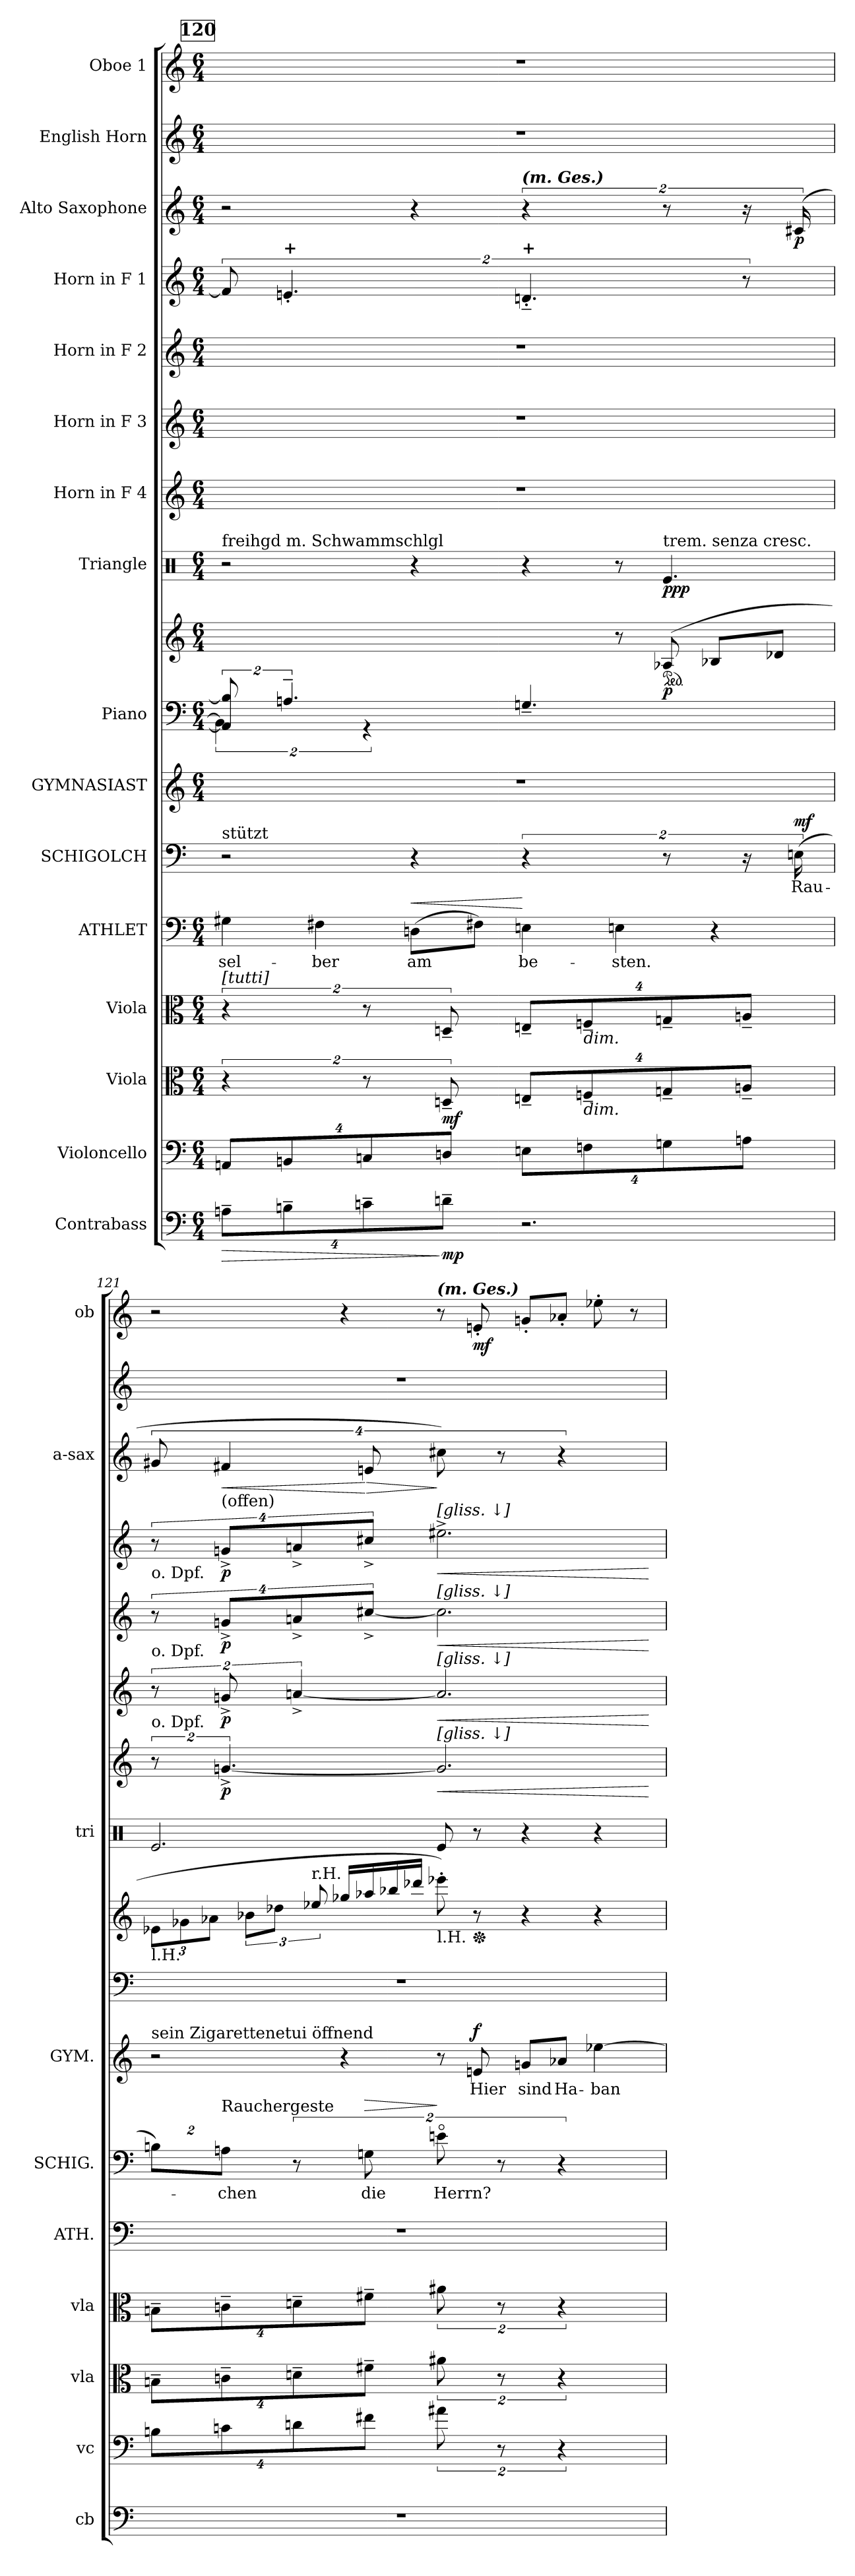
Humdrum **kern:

**kern	**dynam	**kern	**kern	**dynam	**kern	**kern	**text	**dynam	**kern	**text	**dynam	**kern	**text	**dynam	**kern	**kern	**dynam	**kern	**dynam	**kern	**dynam	**kern	**dynam	**kern	**dynam	**kern	**dynam	**kern	**dynam	**kern	**kern	**dynam
*part16	*part16	*part15	*part14	*part14	*part13	*part12	*part12	*part12	*part11	*part11	*part11	*part10	*part10	*part10	*part9	*part9	*part9	*part8	*part8	*part7	*part7	*part6	*part6	*part5	*part5	*part4	*part4	*part3	*part3	*part2	*part1	*part1
*staff17	*staff17	*staff16	*staff15	*staff15	*staff14	*staff13	*staff13	*staff13	*staff12	*staff12	*staff12	*staff11	*staff11	*staff11	*staff10	*staff9	*staff9/10	*staff8	*staff8	*staff7	*staff7	*staff6	*staff6	*staff5	*staff5	*staff4	*staff4	*staff3	*staff3	*staff2	*staff1	*staff1
*I"Contrabass	*	*I"Violoncello	*I"Viola	*	*I"Viola	*I"ATHLET	*	*	*I"SCHIGOLCH	*	*	*I"GYMNASIAST	*	*	*I"Piano	*	*	*I"Triangle	*	*I"Horn in F 4	*	*I"Horn in F 3	*	*I"Horn in F 2	*	*I"Horn in F 1	*	*I"Alto Saxophone	*	*I"English Horn	*I"Oboe 1	*
*I'cb	*	*I'vc	*I'vla	*	*I'vla	*I'ATH.	*	*	*I'SCHIG.	*	*	*I'GYM.	*	*	*	*	*	*I'tri	*	*	*	*	*	*	*	*	*	*I'a-sax	*	*	*I'ob	*
*clefF4	*	*clefF4	*clefC3	*	*clefC3	*clefF4	*	*	*clefF4	*	*	*clefG2	*	*	*clefF4	*clefG2	*	*clefX	*	*clefG2	*	*clefG2	*	*clefG2	*	*clefG2	*	*clefG2	*	*clefG2	*clefG2	*
*ITrd7c12	*	*	*	*	*	*	*	*	*	*	*	*	*	*	*	*	*	*	*	*ITrd4c7	*	*ITrd4c7	*	*ITrd4c7	*	*ITrd4c7	*	*ITrd5c9	*	*ITrd4c7	*	*
*k[]	*	*k[]	*k[]	*	*k[]	*k[]	*	*	*k[]	*	*	*k[]	*	*	*k[]	*k[]	*	*k[]	*	*k[b-]	*	*k[b-]	*	*k[b-]	*	*k[b-]	*	*k[b-e-a-]	*	*k[b-]	*k[]	*
*M6/4	*	*M6/4	*M6/4	*	*M6/4	*M6/4	*	*	*	*	*	*M6/4	*	*	*M6/4	*M6/4	*	*M6/4	*	*M6/4	*	*M6/4	*	*M6/4	*	*M6/4	*	*M6/4	*	*M6/4	*M6/4	*
!!LO:REH:place=s1:t=120
=120	=120	=120	=120	=120	=120	=120	=120	=120	=120	=120	=120	=120	=120	=120	=120	=120	=120	=120	=120	=120	=120	=120	=120	=120	=120	=120	=120	=120	=120	=120	=120	=120
!	!	!	!	!	!	!	!	!	!	!	!	!	!	!	!	!	!	!LO:TX:a:t=freihgd m. Schwammschlgl	!	!	!	!	!	!	!	!	!	!	!	!	!	!
!	!	!	!	!	!	!	!	!	!LO:TX:a:t=stützt	!	!	!	!	!	!	!	!	!	!	!	!	!	!	!	!	!	!	!	!	!	!	!
!	!	!	!	!	!LO:TX:a:t=[tutti]	!	!	!	!	!	!	!	!	!	!	!	!	!	!	!	!	!	!	!	!	!	!	!	!	!	!	!
!	!LO:HP:b	!	!	!	!	!	!	!	!	!	!	!	!	!	!	!	!	!	!	!	!	!	!	!	!	!	!	!	!	!	!	!
*	*	*	*	*	*	*	*	*	*	*	*	*	*	*	*^	*	*	*	*	*	*	*	*	*	*	*	*	*	*	*	*	*
16%3AAn~L	>	16%3AAnL	8%3r	.	8%3r	4G#X	sel-	.	2r	.	.	2%3r	.	.	16%3AAn] 16%3Bn]	8%3BB]	2ryy	.	2r	.	2%3r	.	2%3r	.	2%3r	.	16%3B]	.	2r	.	2%3r	2%3r	.
!	!	!	!	!	!	!	!	!	!	!	!	!	!	!	!	!	!	!	!	!	!	!	!	!	!	!	!LO:TX:a:B:t=+	!	!	!	!	!	!
16%3BBn~	.	16%3BBn	.	.	.	.	.	.	.	.	.	.	.	.	8%3.An~	.	.	.	.	.	.	.	.	.	.	.	8%3.An'	.	.	.	.	.	.
.	.	.	.	.	.	4F#X	-ber	.	.	.	.	.	.	.	.	.	.	.	.	.	.	.	.	.	.	.	.	.	.	.	.	.	.
16%3Cn~	.	16%3Cn	16%3r	.	16%3r	.	.	.	.	.	.	.	.	.	.	8%3r	.	.	.	.	.	.	.	.	.	.	.	.	.	.	.	.	.
!	!	!	!	!	!	!	!	!LO:HP:a	!	!	!	!	!	!	!	!	!	!	!	!	!	!	!	!	!	!	!	!	!	!	!	!	!
.	.	.	.	.	.	(8DnL	am	<	4r	.	.	.	.	.	.	.	4ryy	.	4r	.	.	.	.	.	.	.	.	.	4r	.	.	.	.
16%3Dn~J	] mp	16%3DnJ	16%3Dn~	mf	16%3Dn~	.	.	.	.	.	.	.	.	.	.	.	.	.	.	.	.	.	.	.	.	.	.	.	.	.	.	.	.
.	.	.	.	.	.	8F#XJ)	.	.	.	.	.	.	.	.	.	.	.	.	.	.	.	.	.	.	.	.	.	.	.	.	.	.	.
!	!	!	!	!	!	!	!	!	!	!	!	!	!	!	!	!	!	!	!	!	!	!	!	!	!	!	!	!	!LO:TX:a:Bi:t=(m. Ges.)	!	!	!	!
!	!	!	!	!	!	!	!	!	!	!	!	!	!	!	!	!	!	!	!	!	!	!	!	!	!	!	!LO:TX:a:B:t=+	!	!	!	!	!	!
2.r	.	16%3EnL	16%3En~L	.	16%3En~L	4En	be-	[	8%3r	.	.	.	.	.	4.Gn~/	4.ryy	4ryy	.	4r	.	.	.	.	.	.	.	8%3.Gn'~	.	8%3r	.	.	.	.
!	!	!	!	!	!LO:TX:b:i:t=dim.	!	!	!	!	!	!	!	!	!	!	!	!	!	!	!	!	!	!	!	!	!	!	!	!	!	!	!	!
!	!	!	!LO:TX:b:i:t=dim.	!	!	!	!	!	!	!	!	!	!	!	!	!	!	!	!	!	!	!	!	!	!	!	!	!	!	!	!	!	!
.	.	16%3Fn	16%3Fn~	.	16%3Fn~	.	.	.	.	.	.	.	.	.	.	.	.	.	.	.	.	.	.	.	.	.	.	.	.	.	.	.	.
.	.	.	.	.	.	4En	-sten.	.	.	.	.	.	.	.	.	.	8r	.	8r	.	.	.	.	.	.	.	.	.	.	.	.	.	.
!	!	!	!	!	!	!	!	!	!	!	!	!	!	!	!	!	!	!	!LO:TX:a:t=trem. senza cresc.	!	!	!	!	!	!	!	!	!	!	!	!	!	!
*	*	*	*	*	*	*	*	*	*	*	*	*	*	*	*	*	*ped	*	*	*	*	*	*	*	*	*	*	*	*	*	*	*	*
.	.	16%3Gn	16%3Gn~	.	16%3Gn~	.	.	.	16%3r	.	.	.	.	.	8ryy	8ryy	(8A-X	p	4.Re/	ppp	.	.	.	.	.	.	.	.	16%3r	.	.	.	.
.	.	.	.	.	.	4r	.	.	.	.	.	.	.	.	4ryy	4ryy	8B-XL	.	.	.	.	.	.	.	.	.	.	.	.	.	.	.	.
.	.	16%3AnJ	16%3An~J	.	16%3An~J	.	.	.	32%3r	.	.	.	.	.	.	.	.	.	.	.	.	.	.	.	.	.	16%3r	.	32%3r	.	.	.	.
.	.	.	.	.	.	.	.	.	.	.	.	.	.	.	.	.	8d-XJ	.	.	.	.	.	.	.	.	.	.	.	.	.	.	.	.
!	!	!	!	!	!	!	!	!	!	!	!LO:DY:a	!	!	!	!	!	!	!	!	!	!	!	!	!	!	!	!	!	!	!	!	!	!
.	.	.	.	.	.	.	.	.	(32%3En	Rau-	mf	.	.	.	.	.	.	.	.	.	.	.	.	.	.	.	.	.	(32%3En	p	.	.	.
*	*	*	*	*	*	*	*	*	*	*	*	*	*	*	*v	*v	*	*	*	*	*	*	*	*	*	*	*	*	*	*	*	*	*
=121	=121	=121	=121	=121	=121	=121	=121	=121	=121	=121	=121	=121	=121	=121	=121	=121	=121	=121	=121	=121	=121	=121	=121	=121	=121	=121	=121	=121	=121	=121	=121	=121
!	!	!	!	!	!	!	!	!	!	!	!	!	!	!	!	!	!	!	!	!	!	!	!	!LO:TX:a:t=o. Dpf.	!	!	!	!	!	!	!	!
!	!	!	!	!	!	!	!	!	!	!	!	!	!	!	!	!	!	!	!	!	!	!LO:TX:a:t=o. Dpf.	!	!	!	!	!	!	!	!	!	!
!	!	!	!	!	!	!	!	!	!	!	!	!	!	!	!	!	!	!	!	!LO:TX:a:t=o. Dpf.	!	!	!	!	!	!	!	!	!	!	!	!
!	!	!	!	!	!	!	!	!	!	!	!	!	!	!	!	!LO:TX:b:t=l.H.	!	!	!	!	!	!	!	!	!	!	!	!	!	!	!	!
!	!	!	!	!	!	!	!	!	!	!	!	!LO:TX:a:t=sein Zigarettenetui öffnend	!	!	!	!	!	!	!	!	!	!	!	!	!	!	!	!	!	!	!	!
2%3r	.	16%3BnL	16%3Bn~L	.	16%3Bn~L	2%3r	.	.	16%3BnL)	.	.	2r	.	.	2%3r	12e-X\L	.	2.Re/	.	16%3r	.	16%3r	.	16%3r	.	16%3r	.	16%3Bn	.	2%3r	2r	.
.	.	.	.	.	.	.	.	.	.	.	.	.	.	.	.	12g-X	.	.	.	.	.	.	.	.	.	.	.	.	.	.	.	.
.	.	.	.	.	.	.	.	.	.	.	.	.	.	.	.	12a-XJ	.	.	.	.	.	.	.	.	.	.	.	.	.	.	.	.
!	!	!	!	!	!	!	!	!	!	!	!	!	!	!	!	!	!	!	!	!	!	!	!	!	!	!LO:TX:a:t=(offen)	!	!	!	!	!	!
!	!	!	!	!	!	!	!	!	!LO:TX:a:t=Rauchergeste	!	!	!	!	!	!	!	!	!	!	!	!	!	!	!	!	!	!	!	!	!	!	!
!	!	!	!	!	!	!	!	!	!	!	!	!	!	!	!	!	!	!	!	!	!	!	!	!	!	!	!	!	!LO:HP:b	!	!	!
.	.	16%3cn	16%3cn~	.	16%3cn~	.	.	.	16%3AnJ	-chen	.	.	.	.	.	.	.	.	.	[8%3.cn^	p	16%3cn^	p	16%3cn^L	p	16%3cn^L	p	8%3An	<	.	.	.
.	.	.	.	.	.	.	.	.	.	.	.	.	.	.	.	12b-XL	.	.	.	.	.	.	.	.	.	.	.	.	.	.	.	.
.	.	.	.	.	.	.	.	.	.	.	.	.	.	.	.	12dd-XJ	.	.	.	.	.	.	.	.	.	.	.	.	.	.	.	.
.	.	16%3dn	16%3dn~	.	16%3dn~	.	.	.	16%3r	.	.	.	.	.	.	.	.	.	.	.	.	[8%3dn^	.	16%3dn^	.	16%3dn^	.	.	.	.	.	.
!	!	!	!	!	!	!	!	!	!	!	!	!	!	!	!	!LO:TX:a:t=r.H.	!	!	!	!	!	!	!	!	!	!	!	!	!	!	!	!
.	.	.	.	.	.	.	.	.	.	.	.	.	.	.	.	12ee-X/	.	.	.	.	.	.	.	.	.	.	.	.	.	.	.	.
.	.	.	.	.	.	.	.	.	.	.	.	4r	.	.	.	16gg-X/LL	.	.	.	.	.	.	.	.	.	.	.	.	.	.	4r	.
!	!	!	!	!	!	!	!	!	!	!	!LO:HP:a	!	!	!	!	!	!	!	!	!	!	!	!	!	!	!	!	!	!LO:HP:n=1:b	!	!	!
.	.	16%3f#XJ	16%3f#X~J	.	16%3f#X~J	.	.	.	16%3Gn	die	>	.	.	.	.	16aa-X	.	.	.	.	.	.	.	[16%3f#X^J	.	16%3f#X^J	.	16%3Gn	[ >	.	.	.
.	.	.	.	.	.	.	.	.	.	.	.	.	.	.	.	16bb-X	.	.	.	.	.	.	.	.	.	.	.	.	.	.	.	.
.	.	.	.	.	.	.	.	.	.	.	.	.	.	.	.	16ddd-XJJ	.	.	.	.	.	.	.	.	.	.	.	.	.	.	.	.
!	!	!	!	!	!	!	!	!	!	!	!	!	!	!	!	!	!	!	!	!	!	!	!	!	!	!	!	!	!	!	!LO:TX:a:Bi:t=(m. Ges.)	!
!	!	!	!	!	!	!	!	!	!	!	!	!	!	!	!	!	!	!	!	!	!	!	!	!	!	!LO:TX:a:i:t=[gliss. ↓]	!	!	!	!	!	!
!	!	!	!	!	!	!	!	!	!	!	!	!	!	!	!	!	!	!	!	!	!	!	!	!LO:TX:a:i:t=[gliss. ↓]	!	!	!	!	!	!	!	!
!	!	!	!	!	!	!	!	!	!	!	!	!	!	!	!	!	!	!	!	!	!	!LO:TX:a:i:t=[gliss. ↓]	!	!	!	!	!	!	!	!	!	!
!	!	!	!	!	!	!	!	!	!	!	!	!	!	!	!	!	!	!	!	!LO:TX:a:i:t=[gliss. ↓]	!	!	!	!	!	!	!	!	!	!	!	!
!	!	!	!	!	!	!	!	!	!	!	!	!	!	!	!	!LO:TX:b:t=l.H.	!	!	!	!	!	!	!	!	!	!	!	!	!	!	!	!
!	!	!	!	!	!	!	!	!	!	!	!	!	!	!	!	!	!	!	!	!	!LO:HP:b	!	!LO:HP:b	!	!LO:HP:b	!	!LO:HP:b	!	!	!	!	!
.	.	16%3a#X	16%3a#X	.	16%3a#X	.	.	.	16%3eno	Herrn?	]	8r	.	.	.	8eee-X')	.	8Re/	.	2.c]	<	2.d]	<	2.f#]	<	2.a#X^	<	16%3en)	]	.	8r	.
!	!	!	!	!	!	!	!	!	!	!	!	!	!	!LO:DY:a	!	!	!	!	!	!	!	!	!	!	!	!	!	!	!	!	!	!
*	*	*	*	*	*	*	*	*	*	*	*	*	*	*	*	*Xped	*	*	*	*	*	*	*	*	*	*	*	*	*	*	*	*
.	.	.	.	.	.	.	.	.	.	.	.	8en	Hier	f	.	8r	.	8r	.	.	.	.	.	.	.	.	.	.	.	.	8en'	mf
.	.	16%3r	16%3r	.	16%3r	.	.	.	16%3r	.	.	.	.	.	.	.	.	.	.	.	.	.	.	.	.	.	.	16%3r	.	.	.	.
.	.	.	.	.	.	.	.	.	.	.	.	8gnL	sind	.	.	4r	.	4r	.	.	.	.	.	.	.	.	.	.	.	.	8gn'L	.
.	.	8%3r	8%3r	.	8%3r	.	.	.	8%3r	.	.	8a-XJ	Ha-	.	.	.	.	.	.	.	.	.	.	.	.	.	.	8%3r	.	.	8a-X'J	.
.	.	.	.	.	.	.	.	.	.	.	.	[4ee-X	-ban-	.	.	4r	.	4r	.	.	.	.	.	.	.	.	.	.	.	.	8ee-X'	.
.	.	.	.	.	.	.	.	.	.	.	.	.	.	.	.	.	.	.	.	.	.	.	.	.	.	.	.	.	.	.	8r	.
.	.	.	.	.	.	.	.	.	.	.	.	.	.	.	.	.	.	.	.	.	[	.	[	.	[	.	[	.	.	.	.	.
=	=	=	=	=	=	=	=	=	=	=	=	=	=	=	=	=	=	=	=	=	=	=	=	=	=	=	=	=	=	=	=	=
*-	*-	*-	*-	*-	*-	*-	*-	*-	*-	*-	*-	*-	*-	*-	*-	*-	*-	*-	*-	*-	*-	*-	*-	*-	*-	*-	*-	*-	*-	*-	*-	*-
